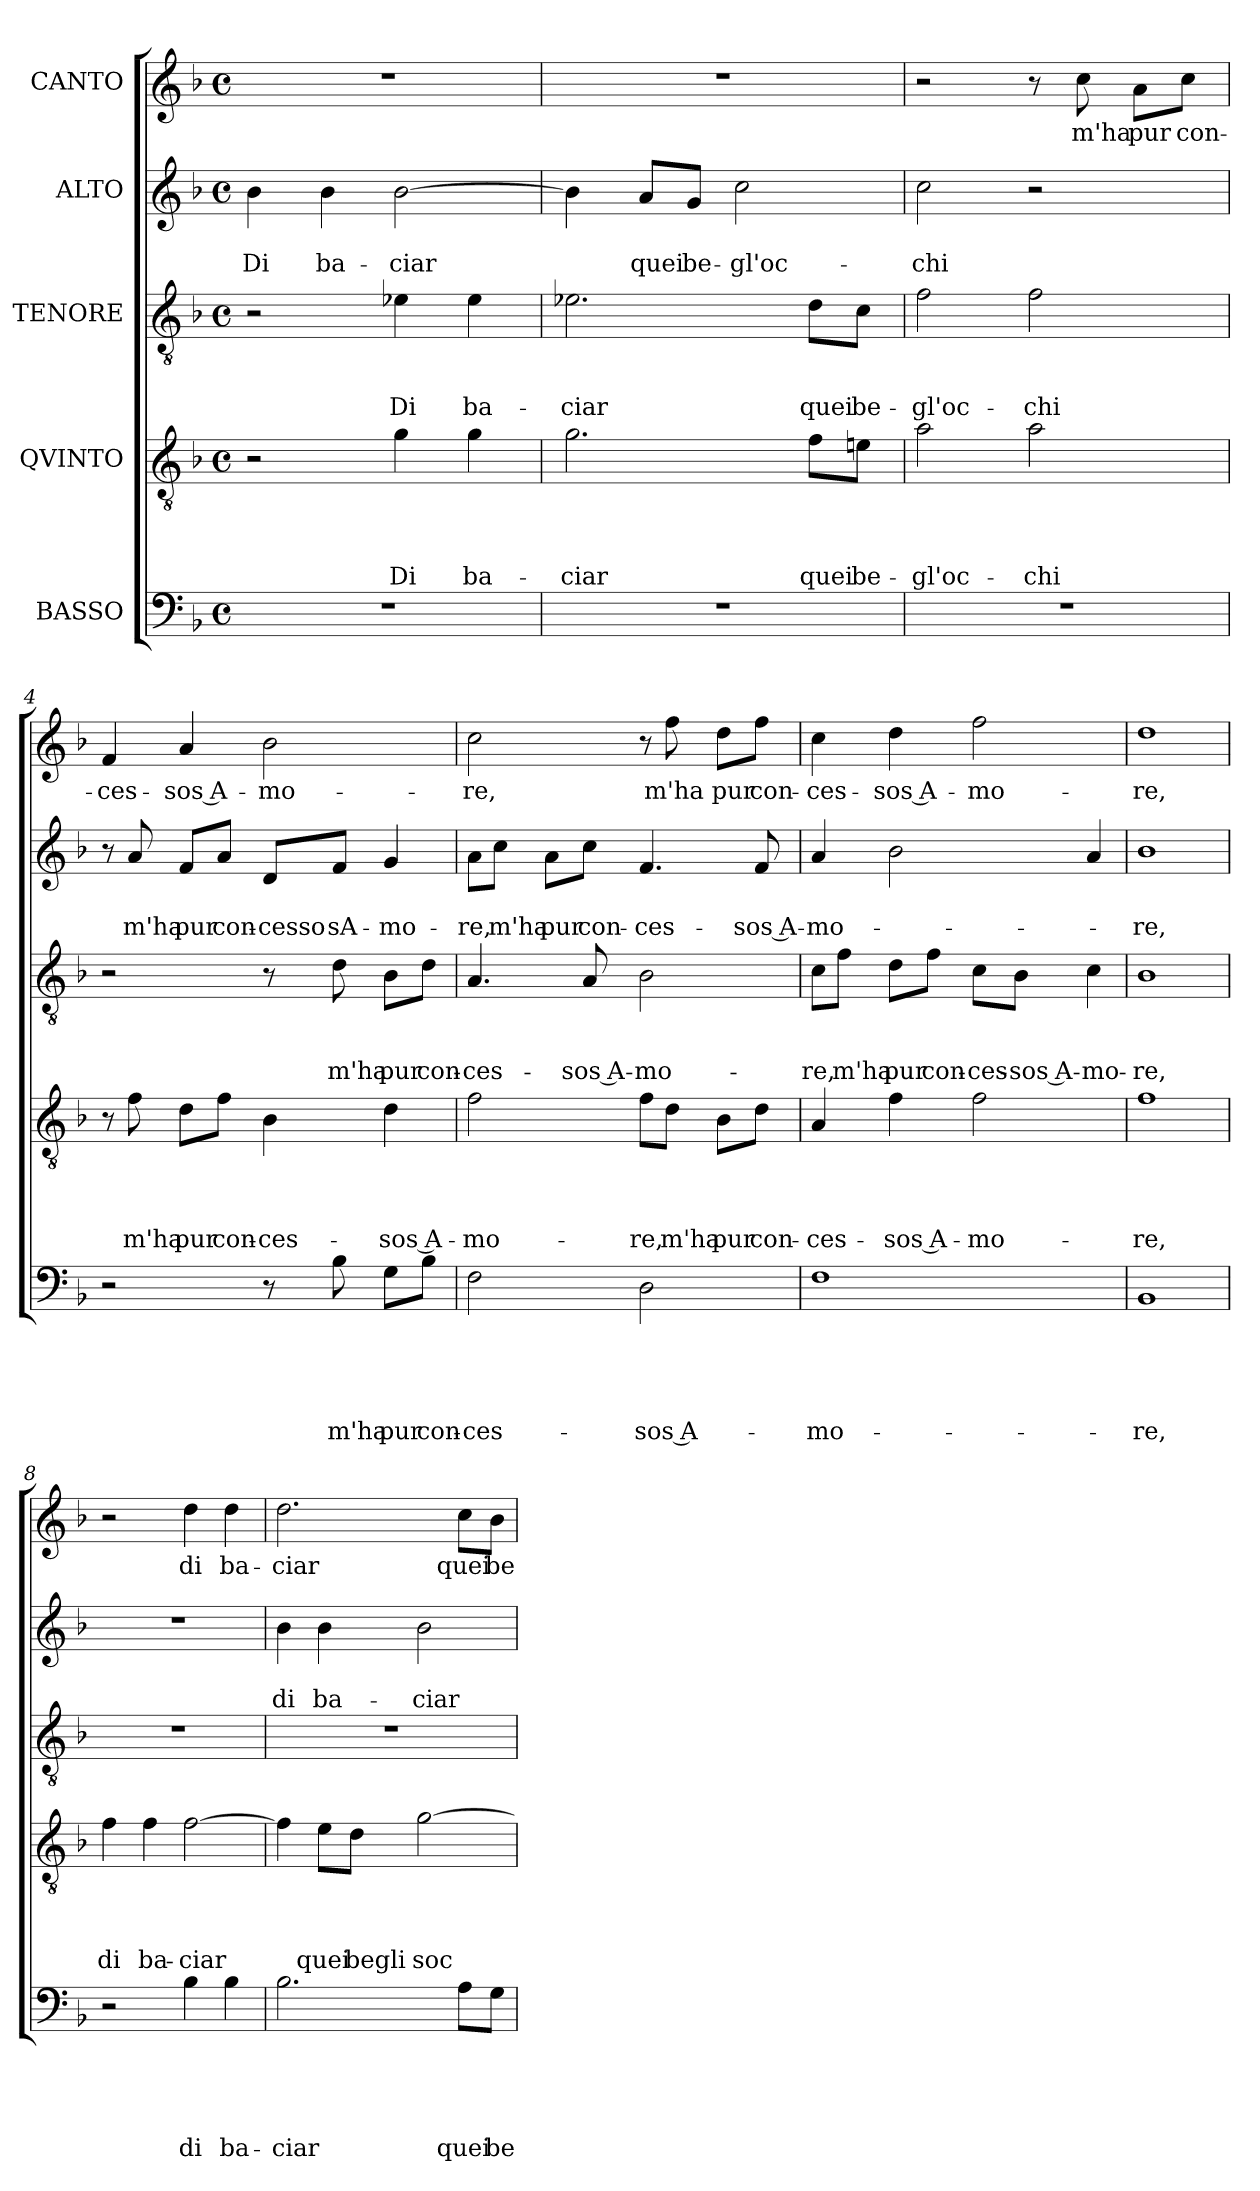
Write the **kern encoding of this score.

**kern	**text	**text	**text	**text	**text	**kern	**text	**text	**text	**text	**kern	**text	**text	**text	**kern	**text	**text	**kern	**text
*part5	*part5	*part5	*part5	*part5	*part5	*part4	*part4	*part4	*part4	*part4	*part3	*part3	*part3	*part3	*part2	*part2	*part2	*part1	*part1
*staff5	*staff5	*staff5	*staff5	*staff5	*staff5	*staff4	*staff4	*staff4	*staff4	*staff4	*staff3	*staff3	*staff3	*staff3	*staff2	*staff2	*staff2	*staff1	*staff1
*I"BASSO	*	*	*	*	*	*I"QVINTO	*	*	*	*	*I"TENORE	*	*	*	*I"ALTO	*	*	*I"CANTO	*
*clefF4	*	*	*	*	*	*clefGv2	*	*	*	*	*clefGv2	*	*	*	*clefG2	*	*	*clefG2	*
*k[b-]	*	*	*	*	*	*k[b-]	*	*	*	*	*k[b-]	*	*	*	*k[b-]	*	*	*k[b-]	*
*F:	*	*	*	*	*	*F:	*	*	*	*	*F:	*	*	*	*F:	*	*	*F:	*
*M4/4	*	*	*	*	*	*M4/4	*	*	*	*	*M4/4	*	*	*	*M4/4	*	*	*M4/4	*
*met(c)	*	*	*	*	*	*met(c)	*	*	*	*	*met(c)	*	*	*	*met(c)	*	*	*met(c)	*
=1	=1	=1	=1	=1	=1	=1	=1	=1	=1	=1	=1	=1	=1	=1	=1	=1	=1	=1	=1
!	!	!	!	!	!	!	!	!	!	!	!	!	!	!	!	!	!LO:LY:b	!	!
1r	.	.	.	.	.	2r	.	.	.	.	2r	.	.	.	4b-\	.	Di	1r	.
!	!	!	!	!	!	!	!	!	!	!	!	!	!	!	!	!	!LO:LY:b	!	!
.	.	.	.	.	.	.	.	.	.	.	.	.	.	.	4b-\	.	ba-	.	.
!	!	!	!	!	!	!	!	!	!	!LO:LY:b	!	!	!	!LO:LY:b	!	!	!LO:LY:b	!	!
.	.	.	.	.	.	4g\	.	.	.	Di	4e-X\	.	.	Di	[>2b-\	.	-ciar	.	.
!	!	!	!	!	!	!	!	!	!	!LO:LY:b	!	!	!	!LO:LY:b	!	!	!	!	!
.	.	.	.	.	.	4g\	.	.	.	ba-	4e-\	.	.	ba-	.	.	.	.	.
=2	=2	=2	=2	=2	=2	=2	=2	=2	=2	=2	=2	=2	=2	=2	=2	=2	=2	=2	=2
!	!	!	!	!	!	!	!	!	!	!LO:LY:b	!	!	!	!LO:LY:b	!	!	!	!	!
1r	.	.	.	.	.	2.g\	.	.	.	-ciar	2.e-X\	.	.	-ciar	4b-\]	.	.	1r	.
!	!	!	!	!	!	!	!	!	!	!	!	!	!	!	!	!	!LO:LY:b	!	!
.	.	.	.	.	.	.	.	.	.	.	.	.	.	.	8a/L	.	quei	.	.
!	!	!	!	!	!	!	!	!	!	!	!	!	!	!	!	!	!LO:LY:b	!	!
.	.	.	.	.	.	.	.	.	.	.	.	.	.	.	8g/J	.	be-	.	.
!	!	!	!	!	!	!	!	!	!	!	!	!	!	!	!	!	!LO:LY:b:rj	!	!
.	.	.	.	.	.	.	.	.	.	.	.	.	.	.	2cc\	.	-gl'oc-	.	.
!	!	!	!	!	!	!	!	!	!	!LO:LY:b	!	!	!	!LO:LY:b	!	!	!	!	!
.	.	.	.	.	.	8f\L	.	.	.	quei	8d\L	.	.	quei	.	.	.	.	.
!	!	!	!	!	!	!	!	!	!	!LO:LY:b	!	!	!	!LO:LY:b	!	!	!	!	!
.	.	.	.	.	.	8eni\J	.	.	.	be-	8c\J	.	.	be-	.	.	.	.	.
=3	=3	=3	=3	=3	=3	=3	=3	=3	=3	=3	=3	=3	=3	=3	=3	=3	=3	=3	=3
!	!	!	!	!	!	!	!	!	!	!LO:LY:b	!	!	!	!LO:LY:b	!	!	!LO:LY:b	!	!
1r	.	.	.	.	.	2a\	.	.	.	-gl'oc-	2f\	.	.	-gl'oc-	2cc\	.	-chi	2r	.
!	!	!	!	!	!	!	!	!	!	!LO:LY:b	!	!	!	!LO:LY:b	!	!	!	!	!
.	.	.	.	.	.	2a\	.	.	.	-chi	2f\	.	.	-chi	2r	.	.	8r	.
!	!	!	!	!	!	!	!	!	!	!	!	!	!	!	!	!	!	!	!LO:LY:b
.	.	.	.	.	.	.	.	.	.	.	.	.	.	.	.	.	.	8cc\	m'ha
!	!	!	!	!	!	!	!	!	!	!	!	!	!	!	!	!	!	!	!LO:LY:b
.	.	.	.	.	.	.	.	.	.	.	.	.	.	.	.	.	.	8a\L	pur
!	!	!	!	!	!	!	!	!	!	!	!	!	!	!	!	!	!	!	!LO:LY:b
.	.	.	.	.	.	.	.	.	.	.	.	.	.	.	.	.	.	8cc\J	con-
=4	=4	=4	=4	=4	=4	=4	=4	=4	=4	=4	=4	=4	=4	=4	=4	=4	=4	=4	=4
!	!	!	!	!	!	!	!	!	!	!	!	!	!	!	!	!	!	!	!LO:LY:b
2r	.	.	.	.	.	8r	.	.	.	.	2r	.	.	.	8r	.	.	4f/	-ces-
!	!	!	!	!	!	!	!	!	!	!LO:LY:b	!	!	!	!	!	!	!LO:LY:b	!	!
.	.	.	.	.	.	8f\	.	.	.	m'ha	.	.	.	.	8a/	.	m'ha	.	.
!	!	!	!	!	!	!	!	!	!	!LO:LY:b	!	!	!	!	!	!	!LO:LY:b	!	!LO:LY:b:rj
.	.	.	.	.	.	8d\L	.	.	.	pur	.	.	.	.	8f/L	.	pur	4a/	-sos A-
!	!	!	!	!	!	!	!	!	!	!LO:LY:b	!	!	!	!	!	!	!LO:LY:b	!	!
.	.	.	.	.	.	8f\J	.	.	.	con-	.	.	.	.	8a/J	.	con-	.	.
!	!	!	!	!	!	!	!	!	!	!LO:LY:b:rj	!	!	!	!	!	!	!LO:LY:b	!	!LO:LY:b
8r	.	.	.	.	.	4B-\	.	.	.	-ces-	8r	.	.	.	8d/L	.	-ces­so	2b-\	-mo-
!	!	!	!	!	!LO:LY:b	!	!	!	!	!	!	!	!	!LO:LY:b	!	!	!LO:LY:b	!	!
8B-\	.	.	.	.	m'ha	.	.	.	.	.	8d\	.	.	m'ha	8f/J	.	sA-	.	.
!	!	!	!	!	!LO:LY:b	!	!	!	!	!LO:LY:b:rj	!	!	!	!LO:LY:b	!	!	!LO:LY:b	!	!
8G\L	.	.	.	.	pur	4d\	.	.	.	-sos A-	8B-\L	.	.	pur	4g/	.	-mo-	.	.
!	!	!	!	!	!LO:LY:b	!	!	!	!	!	!	!	!	!LO:LY:b	!	!	!	!	!
8B-\J	.	.	.	.	con-	.	.	.	.	.	8d\J	.	.	con-	.	.	.	.	.
!!LO:LB:g=z
=5	=5	=5	=5	=5	=5	=5	=5	=5	=5	=5	=5	=5	=5	=5	=5	=5	=5	=5	=5
!	!	!	!	!	!LO:LY:b	!	!	!	!	!LO:LY:b	!	!	!	!LO:LY:b	!	!	!LO:LY:b	!	!LO:LY:b
2F\	.	.	.	.	-ces-	2f\	.	.	.	-mo-	4.A/	.	.	-ces-	8a\L	.	-re,	2cc\	-re,
!	!	!	!	!	!	!	!	!	!	!	!	!	!	!	!	!	!LO:LY:b	!	!
.	.	.	.	.	.	.	.	.	.	.	.	.	.	.	8cc\J	.	m'ha	.	.
!	!	!	!	!	!	!	!	!	!	!	!	!	!	!	!	!	!LO:LY:b	!	!
.	.	.	.	.	.	.	.	.	.	.	.	.	.	.	8a\L	.	pur	.	.
!	!	!	!	!	!	!	!	!	!	!	!	!	!	!LO:LY:b:rj	!	!	!LO:LY:b	!	!
.	.	.	.	.	.	.	.	.	.	.	8A/	.	.	-sos A-	8cc\J	.	con-	.	.
!	!	!	!	!	!LO:LY:b:rj	!	!	!	!	!LO:LY:b	!	!	!	!LO:LY:b	!	!	!LO:LY:b	!	!
2D\	.	.	.	.	-sos A-	8f\L	.	.	.	-re,	2B-\	.	.	-mo-	4.f/	.	-ces-	8r	.
!	!	!	!	!	!	!	!	!	!	!LO:LY:b	!	!	!	!	!	!	!	!	!LO:LY:b
.	.	.	.	.	.	8d\J	.	.	.	m'ha	.	.	.	.	.	.	.	8ff\	m'ha
!	!	!	!	!	!	!	!	!	!	!LO:LY:b	!	!	!	!	!	!	!	!	!LO:LY:b
.	.	.	.	.	.	8B-\L	.	.	.	pur	.	.	.	.	.	.	.	8dd\L	pur
!	!	!	!	!	!	!	!	!	!	!LO:LY:b	!	!	!	!	!	!	!LO:LY:b:rj	!	!LO:LY:b
.	.	.	.	.	.	8d\J	.	.	.	con-	.	.	.	.	8f/	.	-sos A-	8ff\J	con-
=6	=6	=6	=6	=6	=6	=6	=6	=6	=6	=6	=6	=6	=6	=6	=6	=6	=6	=6	=6
!	!	!	!	!	!LO:LY:b	!	!	!	!	!LO:LY:b	!	!	!	!LO:LY:b	!	!	!LO:LY:b	!	!LO:LY:b
1F	.	.	.	.	-mo-	4A/	.	.	.	-ces-	8c\L	.	.	-re,	4a/	.	-mo-	4cc\	-ces-
!	!	!	!	!	!	!	!	!	!	!	!	!	!	!LO:LY:b	!	!	!	!	!
.	.	.	.	.	.	.	.	.	.	.	8f\J	.	.	m'ha	.	.	.	.	.
!	!	!	!	!	!	!	!	!	!	!LO:LY:b:rj	!	!	!	!LO:LY:b	!	!	!	!	!LO:LY:b:rj
.	.	.	.	.	.	4f\	.	.	.	-sos A-	8d\L	.	.	pur	2b-\	.	.	4dd\	-sos A-
!	!	!	!	!	!	!	!	!	!	!	!	!	!	!LO:LY:b	!	!	!	!	!
.	.	.	.	.	.	.	.	.	.	.	8f\J	.	.	con-	.	.	.	.	.
!	!	!	!	!	!	!	!	!	!	!LO:LY:b	!	!	!	!LO:LY:b	!	!	!	!	!LO:LY:b
.	.	.	.	.	.	2f\	.	.	.	-mo-	8c\L	.	.	-ces-	.	.	.	2ff\	-mo-
!	!	!	!	!	!	!	!	!	!	!	!	!	!	!LO:LY:b:rj	!	!	!	!	!
.	.	.	.	.	.	.	.	.	.	.	8B-\J	.	.	-sos A-	.	.	.	.	.
!	!	!	!	!	!	!	!	!	!	!	!	!	!	!LO:LY:b:rj	!	!	!	!	!
.	.	.	.	.	.	.	.	.	.	.	4c\	.	.	-mo-	4a/	.	.	.	.
=7	=7	=7	=7	=7	=7	=7	=7	=7	=7	=7	=7	=7	=7	=7	=7	=7	=7	=7	=7
!	!	!	!	!	!LO:LY:b	!	!	!	!	!LO:LY:b	!	!	!	!LO:LY:b	!	!	!LO:LY:b	!	!LO:LY:b
1BB-	.	.	.	.	-re,	1f	.	.	.	-re,	1B-	.	.	-re,	1b-	.	-re,	1dd	-re,
=8	=8	=8	=8	=8	=8	=8	=8	=8	=8	=8	=8	=8	=8	=8	=8	=8	=8	=8	=8
!	!	!	!	!	!	!	!	!	!	!LO:LY:b	!	!	!	!	!	!	!	!	!
2r	.	.	.	.	.	4f\	.	.	.	di	1r	.	.	.	1r	.	.	2r	.
!	!	!	!	!	!	!	!	!	!	!LO:LY:b	!	!	!	!	!	!	!	!	!
.	.	.	.	.	.	4f\	.	.	.	ba-	.	.	.	.	.	.	.	.	.
!	!	!	!	!	!LO:LY:b	!	!	!	!	!LO:LY:b	!	!	!	!	!	!	!	!	!LO:LY:b
4B-\	.	.	.	.	di	[>2f\	.	.	.	-ciar	.	.	.	.	.	.	.	4dd\	di
!	!	!	!	!	!LO:LY:b	!	!	!	!	!	!	!	!	!	!	!	!	!	!LO:LY:b
4B-\	.	.	.	.	ba-	.	.	.	.	.	.	.	.	.	.	.	.	4dd\	ba-
=9	=9	=9	=9	=9	=9	=9	=9	=9	=9	=9	=9	=9	=9	=9	=9	=9	=9	=9	=9
!	!	!	!	!	!LO:LY:b	!	!	!	!	!	!	!	!	!	!	!	!LO:LY:b	!	!LO:LY:b
2.B-\	.	.	.	.	-ciar	4f\]	.	.	.	.	1r	.	.	.	4b-\	.	di	2.dd\	-ciar
!	!	!	!	!	!	!	!	!	!	!LO:LY:b	!	!	!	!	!	!	!LO:LY:b	!	!
.	.	.	.	.	.	8e\L	.	.	.	quei	.	.	.	.	4b-\	.	ba-	.	.
!	!	!	!	!	!	!	!	!	!	!LO:LY:b	!	!	!	!	!	!	!	!	!
.	.	.	.	.	.	8d\J	.	.	.	be­gli	.	.	.	.	.	.	.	.	.
!	!	!	!	!	!	!	!	!	!	!LO:LY:b	!	!	!	!	!	!	!LO:LY:b	!	!
.	.	.	.	.	.	[>2g\	.	.	.	soc-	.	.	.	.	2b-\	.	-ciar	.	.
!	!	!	!	!	!LO:LY:b	!	!	!	!	!	!	!	!	!	!	!	!	!	!LO:LY:b
8A\L	.	.	.	.	quei	.	.	.	.	.	.	.	.	.	.	.	.	8cc\L	quei
!	!	!	!	!	!LO:LY:b	!	!	!	!	!	!	!	!	!	!	!	!	!	!LO:LY:b
8G\J	.	.	.	.	be-	.	.	.	.	.	.	.	.	.	.	.	.	8b-\J	be-
=	=	=	=	=	=	=	=	=	=	=	=	=	=	=	=	=	=	=	=
*-	*-	*-	*-	*-	*-	*-	*-	*-	*-	*-	*-	*-	*-	*-	*-	*-	*-	*-	*-
